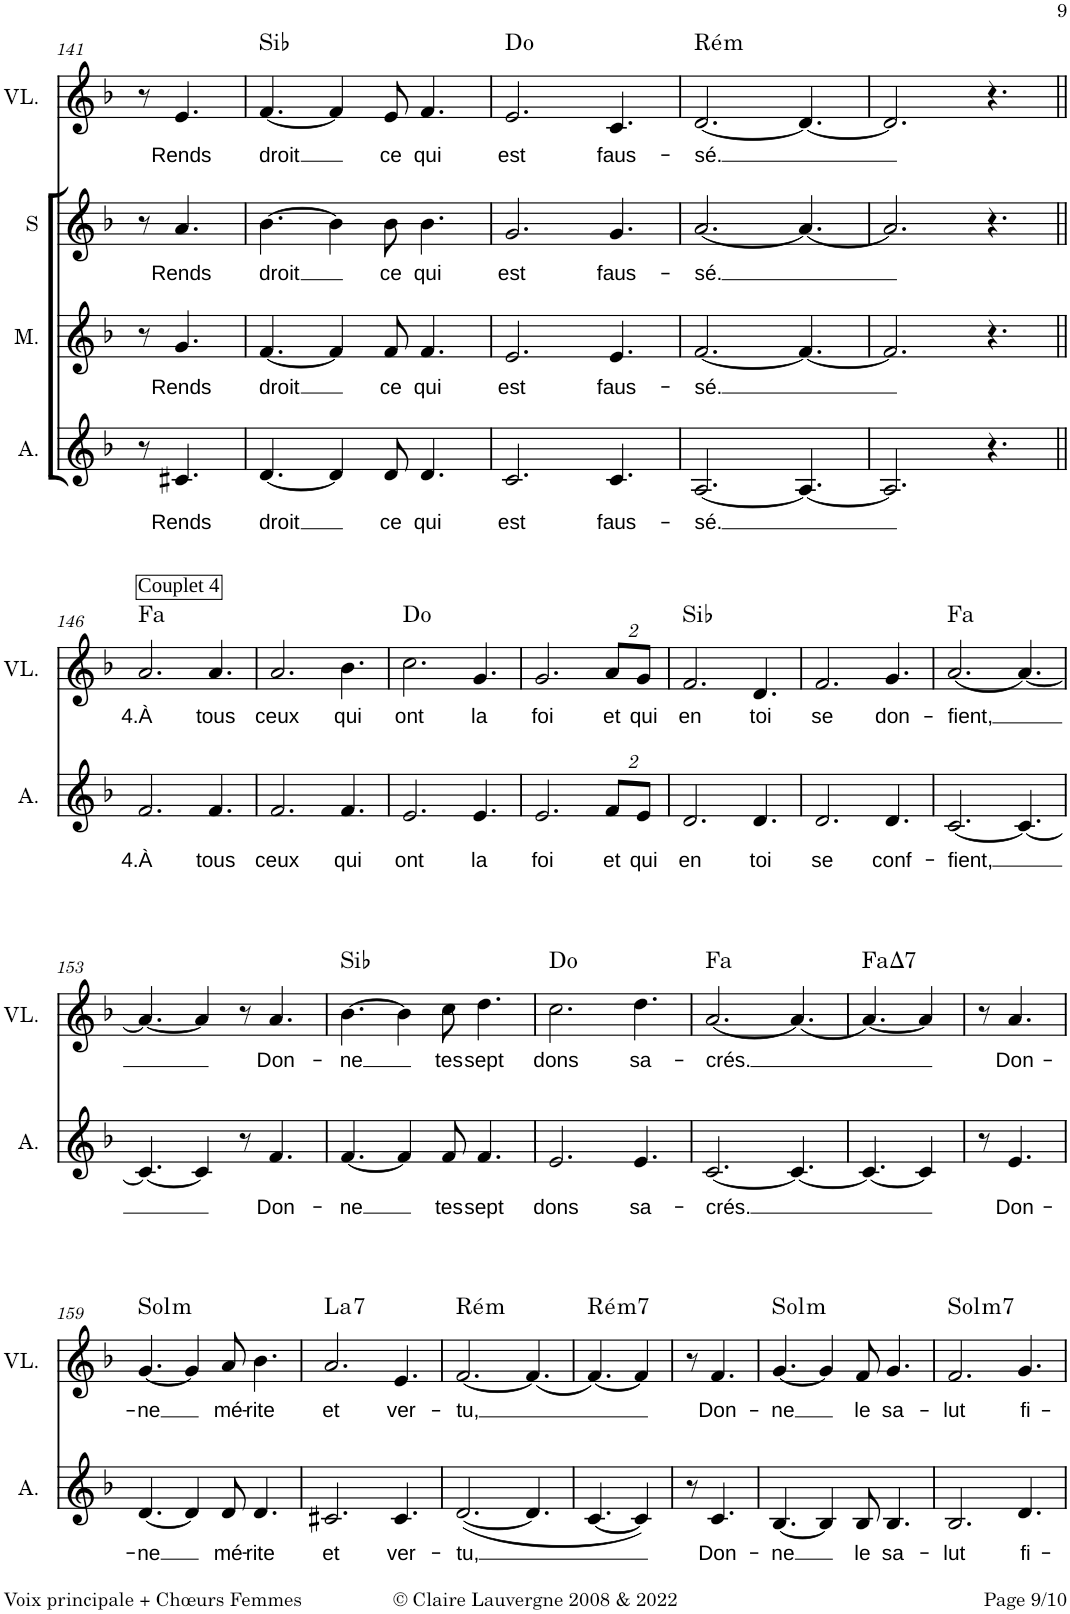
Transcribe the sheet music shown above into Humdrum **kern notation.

**kern	**text	**kern	**text	**kern	**text	**kern	**text	**harte
*part4	*part4	*part3	*part3	*part2	*part2	*part1	*part1	*part1
*staff4	*staff4	*staff3	*staff3	*staff2	*staff2	*staff1	*staff1	*
*I"Alto	*	*I"Mezzo	*	*I"Soprano	*	*I"Voix Lead	*	*
*I'A.	*	*I'M.	*	*I'S	*	*I'VL.	*	*
!!LO:PB:g=z
*clefG2	*	*clefG2	*	*clefG2	*	*clefG2	*	*
*k[b-]	*	*k[b-]	*	*k[b-]	*	*k[b-]	*	*
*M9/8	*	*M9/8	*	*M9/8	*	*M9/8	*	*
=141	=141	=141	=141	=141	=141	=141	=141	=141
8r	.	8r	.	8r	.	8r	.	.
!	!LO:LY:b	!	!LO:LY:b	!	!LO:LY:b	!	!LO:LY:b	!
4.c#X/	Rends	4.g/	Rends	4.a/	Rends	4.e/	Rends	.
=142	=142	=142	=142	=142	=142	=142	=142	=142
!	!LO:LY:b	!	!LO:LY:b	!	!LO:LY:b	!	!LO:LY:b	!
[4.d/	droit	[4.f/	droit	[4.b-\	droit	[4.f/	droit	Bb:maj
4d/]	.	4f/]	.	4b-\]	.	4f/]	.	.
!	!LO:LY:b	!	!LO:LY:b	!	!LO:LY:b	!	!LO:LY:b	!
8d/	ce	8f/	ce	8b-\	ce	8e/	ce	.
!	!LO:LY:b	!	!LO:LY:b	!	!LO:LY:b	!	!LO:LY:b	!
4.d/	qui	4.f/	qui	4.b-\	qui	4.f/	qui	.
=143	=143	=143	=143	=143	=143	=143	=143	=143
!	!LO:LY:b	!	!LO:LY:b	!	!LO:LY:b	!	!LO:LY:b	!
2.c/	est	2.e/	est	2.g/	est	2.e/	est	C:maj
!	!LO:LY:b	!	!LO:LY:b	!	!LO:LY:b	!	!LO:LY:b	!
4.c/	faus-	4.e/	faus-	4.g/	faus-	4.c/	faus-	.
=144	=144	=144	=144	=144	=144	=144	=144	=144
!	!LO:LY:b	!	!LO:LY:b	!	!LO:LY:b	!	!LO:LY:b	!LO:H:kt=m
[2.A/	-sé.	[2.f/	-sé.	[2.a/	-sé.	[2.d/	-sé.	D:min
4.A/_	.	4.f/_	.	4.a/_	.	4.d/_	.	.
=145	=145	=145	=145	=145	=145	=145	=145	=145
2.A/]	.	2.f/]	.	2.a/]	.	2.d/]	.	.
4.r	.	4.r	.	4.r	.	4.r	.	.
!!LO:LB:g=z
=146||	=146||	=146||	=146||	=146||	=146||	=146||	=146||	=146||
!	!	!	!	!	!	!LO:TX:a:t=Couplet 4	!	!
!	!LO:LY:b	!	!	!	!	!	!LO:LY:b	!
2.f/	4.À	8%9r	.	8%9r	.	2.a/	4.À	F:maj
!	!LO:LY:b	!	!	!	!	!	!LO:LY:b	!
4.f/	tous	.	.	.	.	4.a/	tous	.
=147	=147	=147	=147	=147	=147	=147	=147	=147
!	!LO:LY:b	!	!	!	!	!	!LO:LY:b	!
2.f/	ceux	8%9r	.	8%9r	.	2.a/	ceux	.
!	!LO:LY:b	!	!	!	!	!	!LO:LY:b	!
4.f/	qui	.	.	.	.	4.b-\	qui	.
=148	=148	=148	=148	=148	=148	=148	=148	=148
!	!LO:LY:b	!	!	!	!	!	!LO:LY:b	!
2.e/	ont	8%9r	.	8%9r	.	2.cc\	ont	C:maj
!	!LO:LY:b	!	!	!	!	!	!LO:LY:b	!
4.e/	la	.	.	.	.	4.g/	la	.
=149	=149	=149	=149	=149	=149	=149	=149	=149
!	!LO:LY:b	!	!	!	!	!	!LO:LY:b	!
2.e/	foi	8%9r	.	8%9r	.	2.g/	foi	.
*Xbrackettup	*	*	*	*	*	*	*	*
!	!LO:LY:b	!	!	!	!	!	!	!
*	*	*	*	*	*	*Xbrackettup	*	*
!	!	!	!	!	!	!	!LO:LY:b	!
16%3f/L	et	.	.	.	.	16%3a/L	et	.
!	!LO:LY:b	!	!	!	!	!	!LO:LY:b	!
16%3e/J	qui	.	.	.	.	16%3g/J	qui	.
=150	=150	=150	=150	=150	=150	=150	=150	=150
!	!LO:LY:b	!	!	!	!	!	!LO:LY:b	!
2.d/	en	8%9r	.	8%9r	.	2.f/	en	Bb:maj
!	!LO:LY:b	!	!	!	!	!	!LO:LY:b	!
4.d/	toi	.	.	.	.	4.d/	toi	.
=151	=151	=151	=151	=151	=151	=151	=151	=151
!	!LO:LY:b	!	!	!	!	!	!LO:LY:b	!
2.d/	se	8%9r	.	8%9r	.	2.f/	se	.
!	!LO:LY:b	!	!	!	!	!	!LO:LY:b	!
4.d/	conf-	.	.	.	.	4.g/	don-	.
=152	=152	=152	=152	=152	=152	=152	=152	=152
!	!LO:LY:b	!	!	!	!	!	!LO:LY:b	!
[2.c/	-fient,	8%9r	.	8%9r	.	[2.a/	-fient,	F:maj
4.c/_	.	.	.	.	.	4.a/_	.	.
!!LO:LB:g=z
=153	=153	=153	=153	=153	=153	=153	=153	=153
4.c/_	.	8%9r	.	8%9r	.	4.a/_	.	.
4c/]	.	.	.	.	.	4a/]	.	.
8r	.	.	.	.	.	8r	.	.
!	!LO:LY:b	!	!	!	!	!	!LO:LY:b	!
4.f/	Don-	.	.	.	.	4.a/	Don-	.
=154	=154	=154	=154	=154	=154	=154	=154	=154
!	!LO:LY:b	!	!	!	!	!	!LO:LY:b	!
[4.f/	-ne	8%9r	.	8%9r	.	[4.b-\	-ne	Bb:maj
4f/]	.	.	.	.	.	4b-\]	.	.
!	!LO:LY:b	!	!	!	!	!	!LO:LY:b	!
8f/	tes	.	.	.	.	8cc\	tes	.
!	!LO:LY:b	!	!	!	!	!	!LO:LY:b	!
4.f/	sept	.	.	.	.	4.dd\	sept	.
=155	=155	=155	=155	=155	=155	=155	=155	=155
!	!LO:LY:b	!	!	!	!	!	!LO:LY:b	!
2.e/	dons	8%9r	.	8%9r	.	2.cc\	dons	C:maj
!	!LO:LY:b	!	!	!	!	!	!LO:LY:b	!
4.e/	sa-	.	.	.	.	4.dd\	sa-	.
=156	=156	=156	=156	=156	=156	=156	=156	=156
!	!LO:LY:b	!	!	!	!	!	!LO:LY:b	!
[2.c/	-crés.	8%9r	.	8%9r	.	[2.a/	-crés.	F:maj
4.c/_	.	.	.	.	.	(4.a/]	.	.
=157	=157	=157	=157	=157	=157	=157	=157	=157
!	!	!	!	!	!	!	!	!LO:H:kt=7
4.c/_	.	8%9r	.	8%9r	.	[4.a/)	.	F:maj7
4c/]	.	.	.	.	.	4a/]	.	.
2ryy	.	.	.	.	.	2ryy	.	.
=158	=158	=158	=158	=158	=158	=158	=158	=158
8r	.	8%9r	.	8%9r	.	8r	.	.
!	!LO:LY:b	!	!	!	!	!	!LO:LY:b	!
4.e/	Don-	.	.	.	.	4.a/	Don-	.
2ryy	.	.	.	.	.	2ryy	.	.
8ryy	.	.	.	.	.	8ryy	.	.
!!LO:LB:g=z
=159	=159	=159	=159	=159	=159	=159	=159	=159
!	!LO:LY:b	!	!	!	!	!	!LO:LY:b	!LO:H:kt=m
[4.d/	-ne	8%9r	.	8%9r	.	[4.g/	-ne	G:min
4d/]	.	.	.	.	.	4g/]	.	.
!	!LO:LY:b	!	!	!	!	!	!LO:LY:b	!
8d/	mé-	.	.	.	.	8a/	mé-	.
!	!LO:LY:b	!	!	!	!	!	!LO:LY:b	!
4.d/	-rite	.	.	.	.	4.b-\	-rite	.
=160	=160	=160	=160	=160	=160	=160	=160	=160
!	!LO:LY:b	!	!	!	!	!	!LO:LY:b	!LO:H:kt=7
2.c#X/	et	8%9r	.	8%9r	.	2.a/	et	A:7
!	!LO:LY:b	!	!	!	!	!	!LO:LY:b	!
4.c#/	ver-	.	.	.	.	4.e/	ver-	.
=161	=161	=161	=161	=161	=161	=161	=161	=161
!	!LO:LY:b	!	!	!	!	!	!LO:LY:b	!LO:H:kt=m
([2.d/	-tu,	8%9r	.	8%9r	.	[2.f/	-tu,	D:min
4.d/]	.	.	.	.	.	(4.f/]	.	.
=162	=162	=162	=162	=162	=162	=162	=162	=162
!	!	!	!	!	!	!	!	!LO:H:kt=m7
[4.c/	.	8%9r	.	8%9r	.	[4.f/)	.	D:min7
4c/])	.	.	.	.	.	4f/]	.	.
2ryy	.	.	.	.	.	2ryy	.	.
=163	=163	=163	=163	=163	=163	=163	=163	=163
8r	.	8%9r	.	8%9r	.	8r	.	.
!	!LO:LY:b	!	!	!	!	!	!LO:LY:b	!
4.c/	Don-	.	.	.	.	4.f/	Don-	.
2ryy	.	.	.	.	.	2ryy	.	.
8ryy	.	.	.	.	.	8ryy	.	.
=164	=164	=164	=164	=164	=164	=164	=164	=164
!	!LO:LY:b	!	!	!	!	!	!LO:LY:b	!LO:H:kt=m
[4.B-/	-ne	8%9r	.	8%9r	.	[4.g/	-ne	G:min
4B-/]	.	.	.	.	.	4g/]	.	.
!	!LO:LY:b	!	!	!	!	!	!LO:LY:b	!
8B-/	le	.	.	.	.	8f/	le	.
!	!LO:LY:b	!	!	!	!	!	!LO:LY:b	!
4.B-/	sa-	.	.	.	.	4.g/	sa-	.
=165	=165	=165	=165	=165	=165	=165	=165	=165
!	!LO:LY:b	!	!	!	!	!	!LO:LY:b	!LO:H:kt=m7
2.B-/	-lut	8%9r	.	8%9r	.	2.f/	-lut	G:min7
!	!LO:LY:b	!	!	!	!	!	!LO:LY:b	!
4.d/	fi-	.	.	.	.	4.g/	fi-	.
=	=	=	=	=	=	=	=	=
*-	*-	*-	*-	*-	*-	*-	*-	*-
